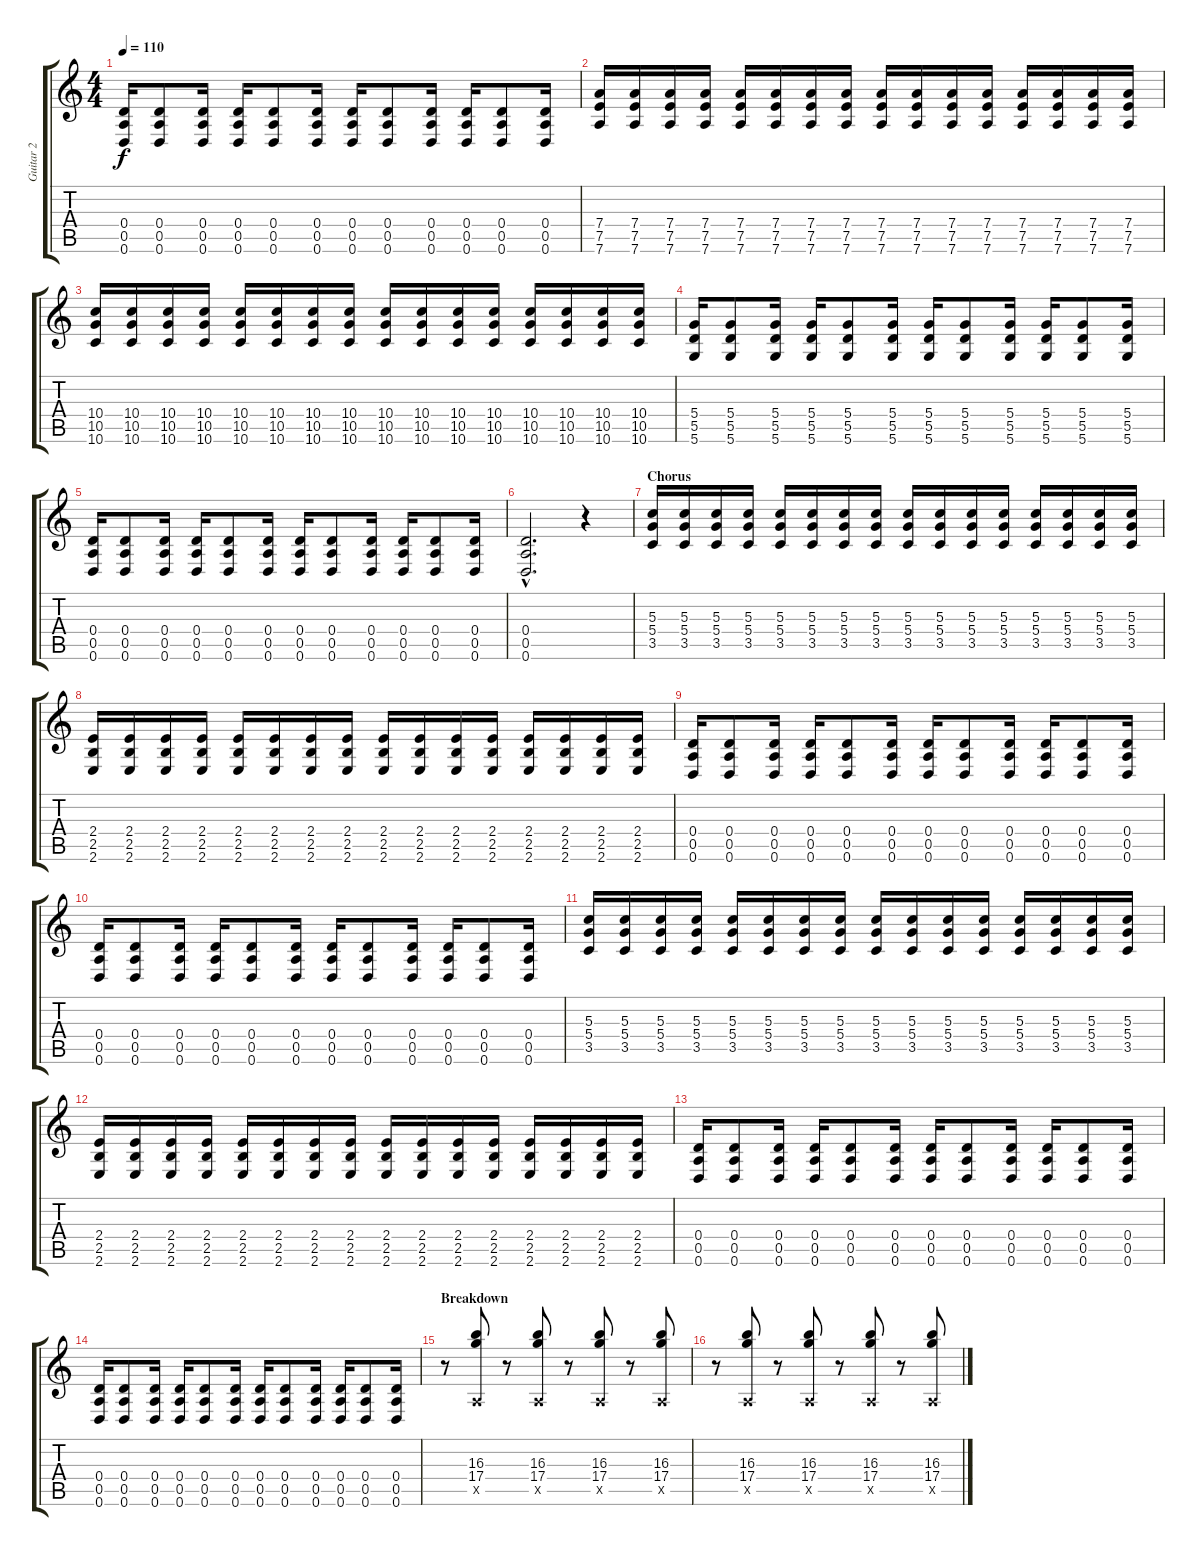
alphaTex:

\track ("Guitar 2" "Guitar 2") {instrument acousticguitarnylon}
\staff {score tabs}
\tuning (E4 B3 G3 D3 A2 D2) {hide}
\ts (4 4)
\tempo 110
\clef g2
\ks c
(0.4 0.5 0.6).16{dy f instrument overdrivenguitar} (0.4 0.5 0.6).8 (0.4 0.5 0.6).16 (0.4 0.5 0.6).16 (0.4 0.5 0.6).8 (0.4 0.5 0.6).16 (0.4 0.5 0.6).16 (0.4 0.5 0.6).8 (0.4 0.5 0.6).16 (0.4 0.5 0.6).16 (0.4 0.5 0.6).8 (0.4 0.5 0.6).16 |
(7.4 7.5 7.6).16{instrument overdrivenguitar} (7.4 7.5 7.6).16 (7.4 7.5 7.6).16 (7.4 7.5 7.6).16 (7.4 7.5 7.6).16 (7.4 7.5 7.6).16 (7.4 7.5 7.6).16 (7.4 7.5 7.6).16 (7.4 7.5 7.6).16 (7.4 7.5 7.6).16 (7.4 7.5 7.6).16 (7.4 7.5 7.6).16 (7.4 7.5 7.6).16 (7.4 7.5 7.6).16 (7.4 7.5 7.6).16 (7.4 7.5 7.6).16 |
(10.4 10.5 10.6).16 (10.4 10.5 10.6).16 (10.4 10.5 10.6).16 (10.4 10.5 10.6).16 (10.4 10.5 10.6).16 (10.4 10.5 10.6).16 (10.4 10.5 10.6).16 (10.4 10.5 10.6).16 (10.4 10.5 10.6).16 (10.4 10.5 10.6).16 (10.4 10.5 10.6).16 (10.4 10.5 10.6).16 (10.4 10.5 10.6).16 (10.4 10.5 10.6).16 (10.4 10.5 10.6).16 (10.4 10.5 10.6).16 |
(5.4 5.5 5.6).16{instrument overdrivenguitar} (5.4 5.5 5.6).8 (5.4 5.5 5.6).16 (5.4 5.5 5.6).16 (5.4 5.5 5.6).8 (5.4 5.5 5.6).16 (5.4 5.5 5.6).16 (5.4 5.5 5.6).8 (5.4 5.5 5.6).16 (5.4 5.5 5.6).16 (5.4 5.5 5.6).8 (5.4 5.5 5.6).16 |
(0.4 0.5 0.6).16{instrument overdrivenguitar} (0.4 0.5 0.6).8 (0.4 0.5 0.6).16 (0.4 0.5 0.6).16 (0.4 0.5 0.6).8 (0.4 0.5 0.6).16 (0.4 0.5 0.6).16 (0.4 0.5 0.6).8 (0.4 0.5 0.6).16 (0.4 0.5 0.6).16 (0.4 0.5 0.6).8 (0.4 0.5 0.6).16 |
(0.4{hac} 0.5{hac} 0.6{hac}).2{d instrument overdrivenguitar} r.4 |
\section ("" "Chorus")
(5.3 5.4 3.5).16{instrument distortionguitar} (5.3 5.4 3.5).16 (5.3 5.4 3.5).16 (5.3 5.4 3.5).16 (5.3 5.4 3.5).16 (5.3 5.4 3.5).16 (5.3 5.4 3.5).16 (5.3 5.4 3.5).16 (5.3 5.4 3.5).16 (5.3 5.4 3.5).16 (5.3 5.4 3.5).16 (5.3 5.4 3.5).16 (5.3 5.4 3.5).16 (5.3 5.4 3.5).16 (5.3 5.4 3.5).16 (5.3 5.4 3.5).16 |
(2.4 2.5 2.6).16{instrument distortionguitar} (2.4 2.5 2.6).16 (2.4 2.5 2.6).16 (2.4 2.5 2.6).16 (2.4 2.5 2.6).16 (2.4 2.5 2.6).16 (2.4 2.5 2.6).16 (2.4 2.5 2.6).16 (2.4 2.5 2.6).16 (2.4 2.5 2.6).16 (2.4 2.5 2.6).16 (2.4 2.5 2.6).16 (2.4 2.5 2.6).16 (2.4 2.5 2.6).16 (2.4 2.5 2.6).16 (2.4 2.5 2.6).16 |
(0.4 0.5 0.6).16{instrument distortionguitar} (0.4 0.5 0.6).8 (0.4 0.5 0.6).16 (0.4 0.5 0.6).16 (0.4 0.5 0.6).8 (0.4 0.5 0.6).16 (0.4 0.5 0.6).16 (0.4 0.5 0.6).8 (0.4 0.5 0.6).16 (0.4 0.5 0.6).16 (0.4 0.5 0.6).8 (0.4 0.5 0.6).16 |
(0.4 0.5 0.6).16{instrument distortionguitar} (0.4 0.5 0.6).8 (0.4 0.5 0.6).16 (0.4 0.5 0.6).16 (0.4 0.5 0.6).8 (0.4 0.5 0.6).16 (0.4 0.5 0.6).16 (0.4 0.5 0.6).8 (0.4 0.5 0.6).16 (0.4 0.5 0.6).16 (0.4 0.5 0.6).8 (0.4 0.5 0.6).16 |
(5.3 5.4 3.5).16{instrument distortionguitar} (5.3 5.4 3.5).16 (5.3 5.4 3.5).16 (5.3 5.4 3.5).16 (5.3 5.4 3.5).16 (5.3 5.4 3.5).16 (5.3 5.4 3.5).16 (5.3 5.4 3.5).16 (5.3 5.4 3.5).16 (5.3 5.4 3.5).16 (5.3 5.4 3.5).16 (5.3 5.4 3.5).16 (5.3 5.4 3.5).16 (5.3 5.4 3.5).16 (5.3 5.4 3.5).16 (5.3 5.4 3.5).16 |
(2.4 2.5 2.6).16{instrument distortionguitar} (2.4 2.5 2.6).16 (2.4 2.5 2.6).16 (2.4 2.5 2.6).16 (2.4 2.5 2.6).16 (2.4 2.5 2.6).16 (2.4 2.5 2.6).16 (2.4 2.5 2.6).16 (2.4 2.5 2.6).16 (2.4 2.5 2.6).16 (2.4 2.5 2.6).16 (2.4 2.5 2.6).16 (2.4 2.5 2.6).16 (2.4 2.5 2.6).16 (2.4 2.5 2.6).16 (2.4 2.5 2.6).16 |
(0.4 0.5 0.6).16{instrument distortionguitar} (0.4 0.5 0.6).8 (0.4 0.5 0.6).16 (0.4 0.5 0.6).16 (0.4 0.5 0.6).8 (0.4 0.5 0.6).16 (0.4 0.5 0.6).16 (0.4 0.5 0.6).8 (0.4 0.5 0.6).16 (0.4 0.5 0.6).16 (0.4 0.5 0.6).8 (0.4 0.5 0.6).16 |
(0.4 0.5 0.6).16{instrument distortionguitar} (0.4 0.5 0.6).8 (0.4 0.5 0.6).16 (0.4 0.5 0.6).16 (0.4 0.5 0.6).8 (0.4 0.5 0.6).16 (0.4 0.5 0.6).16 (0.4 0.5 0.6).8 (0.4 0.5 0.6).16 (0.4 0.5 0.6).16 (0.4 0.5 0.6).8 (0.4 0.5 0.6).16 |
\section ("" "Breakdown")
r.8{instrument distortionguitar} (16.3 17.4 0.5{x}).8 r.8 (16.3 17.4 0.5{x}).8 r.8 (16.3 17.4 0.5{x}).8 r.8 (16.3 17.4 0.5{x}).8 |
r.8{instrument distortionguitar} (16.3 17.4 0.5{x}).8 r.8 (16.3 17.4 0.5{x}).8 r.8 (16.3 17.4 0.5{x}).8 r.8 (16.3 17.4 0.5{x}).8
